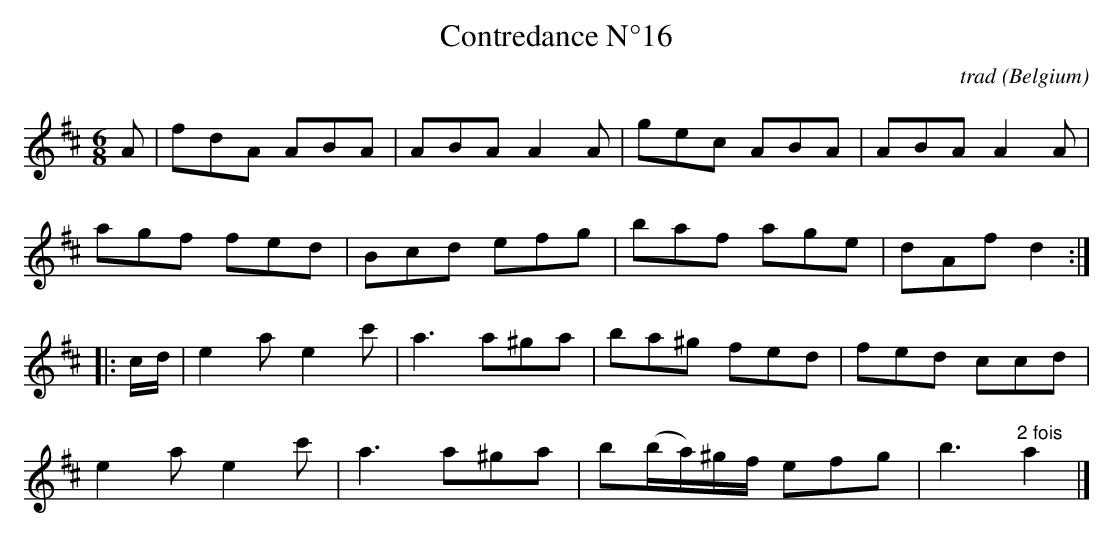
X:1
T:Contredance N°16
C:trad
O:Belgium
M:6/8
L:1/8
K:Dmaj
A|fdA ABA|ABA A2A|gec ABA|ABA A2A|
agf fed|Bcd efg|baf age|dAf d2:|
|:c/2d/2|e2a e2c'|a3 a^ga|ba^g fed|fed ccd|
e2a e2c'|a3 a^ga|b(b/2a/2)^g/2f/2 efg|b3"2 fois"a2|]
